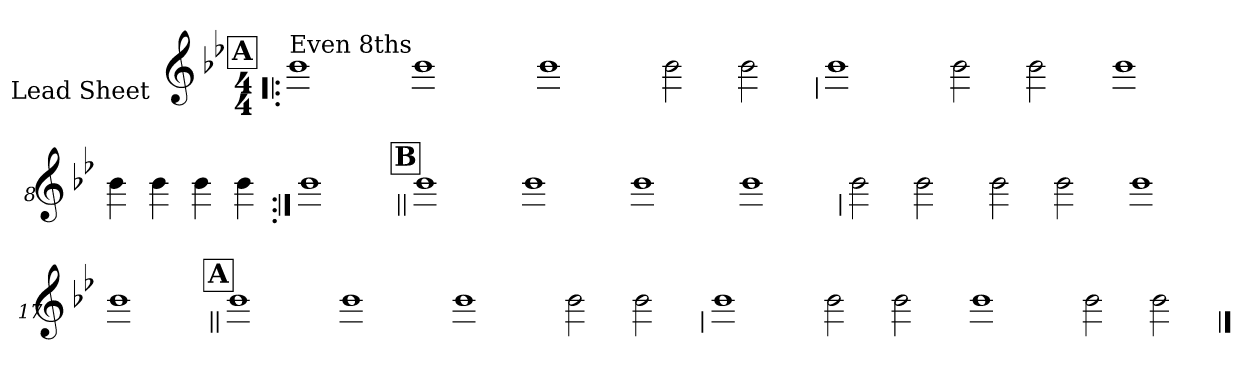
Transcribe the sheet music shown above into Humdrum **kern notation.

**kern
*part1
*staff1
*I"Lead Sheet
*stria0
*clefG2
*k[b-e-]
*B-:
*M4/4
!!LO:REH:place=s1:a:t=A
=1!|:
!LO:TX:a:t=Even 8ths
1b-
=2-
1b-
=3-
1b-
=4-
2b-
2b-
!!LO:LB:g=z
=5
1b-
=6-
2b-
2b-
=7-
1b-
=8-
4b-
4b-
4b-
4b-
!!LO:LB:g=z
=9:|!
1b-
!!LO:LB:g=z
!!LO:REH:place=s1:a:t=B
=10||
1b-
=11-
1b-
=12-
1b-
=13-
1b-
!!LO:LB:g=z
=14
2b-
2b-
=15-
2b-
2b-
=16-
1b-
=17-
1b-
!!LO:LB:g=z
!!LO:REH:place=s1:a:t=A
=18||
1b-
=19-
1b-
=20-
1b-
=21-
2b-
2b-
!!LO:LB:g=z
=22
1b-
=23-
2b-
2b-
=24-
1b-
=25-
2b-
2b-
==
*-
